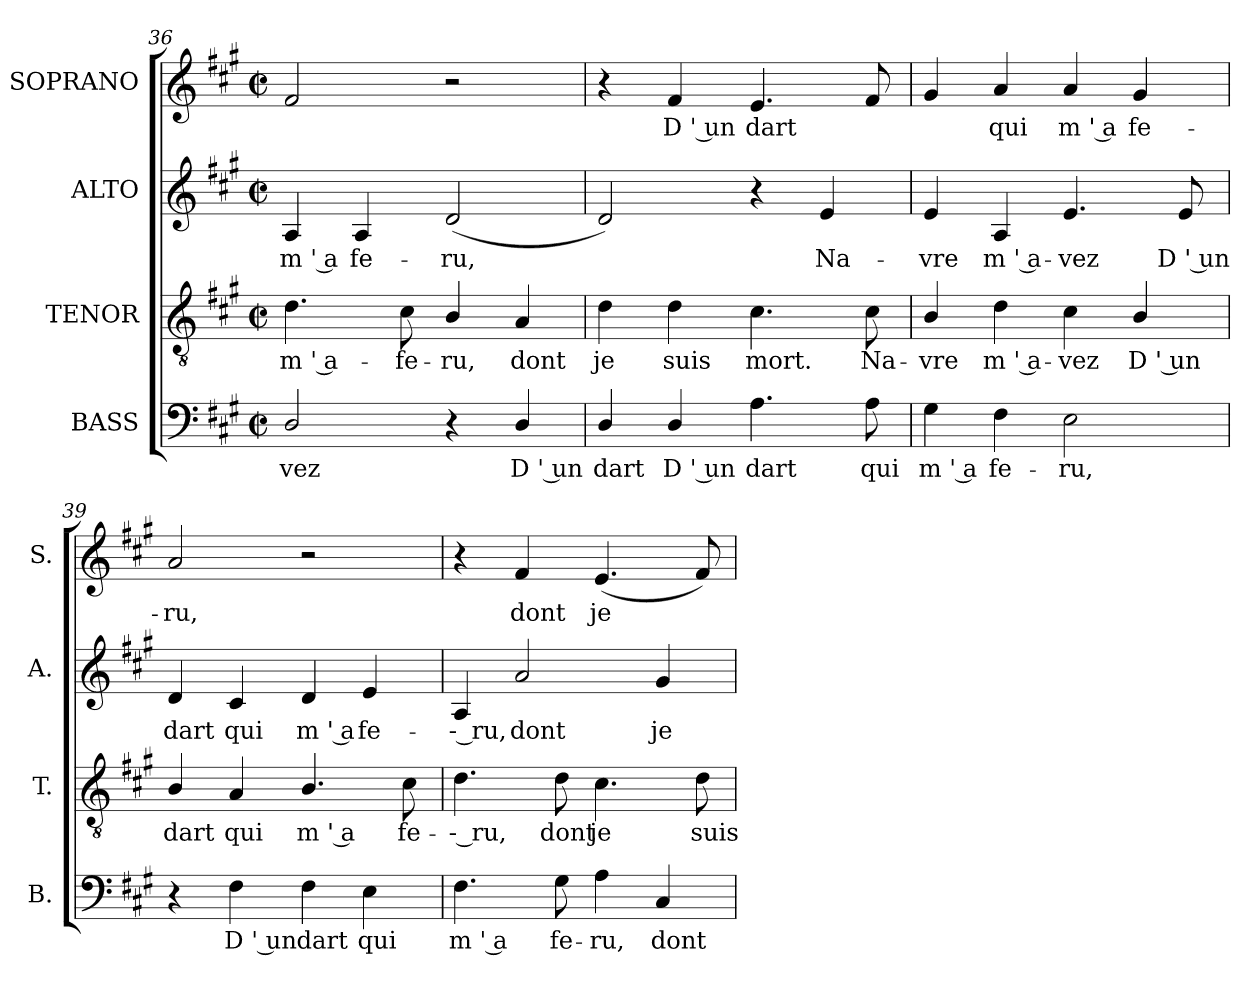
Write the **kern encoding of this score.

**kern	**text	**kern	**text	**kern	**text	**kern	**text
*part4	*part4	*part3	*part3	*part2	*part2	*part1	*part1
*staff4	*staff4	*staff3	*staff3	*staff2	*staff2	*staff1	*staff1
*I"BASS	*	*I"TENOR	*	*I"ALTO	*	*I"SOPRANO	*
*I'B.	*	*I'T.	*	*I'A.	*	*I'S.	*
*clefF4	*	*clefGv2	*	*clefG2	*	*clefG2	*
*	*	*ITrd7c12	*	*	*	*	*
*k[f#c#g#]	*	*k[f#c#g#]	*	*k[f#c#g#]	*	*k[f#c#g#]	*
*f#:	*	*f#:	*	*f#:	*	*f#:	*
*M2/2	*	*M2/2	*	*M2/2	*	*M2/2	*
*met(c|)	*	*met(c|)	*	*met(c|)	*	*met(c|)	*
=36	=36	=36	=36	=36	=36	=36	=36
!	!LO:LY:b:color=#000000	!	!	!	!	!	!
!	!	!	!LO:LY:b:color=#000000	!	!	!	!
!	!	!	!	!	!LO:LY:b:color=#000000	!	!
2Di/	-vez	4.Di\	m ' a-	4Ai/	m ' a	2f#i/	.
!	!	!	!	!	!LO:LY:b:color=#000000	!	!
.	.	.	.	4Ai/	fe-	.	.
!	!	!	!LO:LY:b:color=#000000	!	!	!	!
.	.	8C#i\	-fe-	.	.	.	.
!	!	!	!LO:LY:b:color=#000000	!	!	!	!
!	!	!	!	!	!LO:LY:b:color=#000000	!	!
4r	.	4BBi/	-ru,	(2di/	-ru,	2r	.
!	!LO:LY:b:color=#000000	!	!	!	!	!	!
!	!	!	!LO:LY:b:color=#000000	!	!	!	!
4Di/	D ' un	4AAi/	dont	.	.	.	.
!!LO:PB:g=z
=37	=37	=37	=37	=37	=37	=37	=37
!	!LO:LY:b:color=#000000	!	!	!	!	!	!
!	!	!	!LO:LY:b:color=#000000	!	!	!	!
4Di/	dart	4Di\	je	2di/)	.	4r	.
!	!LO:LY:b:color=#000000	!	!	!	!	!	!
!	!	!	!LO:LY:b:color=#000000	!	!	!	!
!	!	!	!	!	!	!	!LO:LY:b:color=#000000
4Di/	D ' un	4Di\	suis	.	.	4f#i/	D ' un
!	!LO:LY:b:color=#000000	!	!	!	!	!	!
!	!	!	!LO:LY:b:color=#000000	!	!	!	!
!	!	!	!	!	!	!	!LO:LY:b:color=#000000
4.Ai\	dart	4.C#i\	mort.	4r	.	4.ei/	dart
!	!	!	!	!	!LO:LY:b:color=#000000	!	!
.	.	.	.	4ei/	Na-	.	.
!	!LO:LY:b:color=#000000	!	!	!	!	!	!
!	!	!	!LO:LY:b:color=#000000	!	!	!	!
8Ai\	qui	8C#i\	Na-	.	.	8f#i/	.
=38	=38	=38	=38	=38	=38	=38	=38
!	!LO:LY:b:color=#000000	!	!	!	!	!	!
!	!	!	!LO:LY:b:color=#000000	!	!	!	!
!	!	!	!	!	!LO:LY:b:color=#000000	!	!
4G#i\	m ' a	4BBi/	-vre	4ei/	-vre	4g#i/	.
!	!LO:LY:b:color=#000000	!	!	!	!	!	!
!	!	!	!LO:LY:b:color=#000000	!	!	!	!
!	!	!	!	!	!LO:LY:b:color=#000000	!	!
!	!	!	!	!	!	!	!LO:LY:b:color=#000000
4F#i\	fe-	4Di\	m ' a-	4Ai/	m ' a-	4ai/	qui
!	!LO:LY:b:color=#000000	!	!	!	!	!	!
!	!	!	!LO:LY:b:color=#000000	!	!	!	!
!	!	!	!	!	!LO:LY:b:color=#000000	!	!
!	!	!	!	!	!	!	!LO:LY:b:color=#000000
2Ei\	-ru,	4C#i\	-vez	4.ei/	-vez	4ai/	m ' a
!	!	!	!LO:LY:b:color=#000000	!	!	!	!
!	!	!	!	!	!	!	!LO:LY:b:color=#000000
.	.	4BBi/	D ' un	.	.	4g#i/	fe-
!	!	!	!	!	!LO:LY:b:color=#000000	!	!
.	.	.	.	8ei/	D ' un	.	.
=39	=39	=39	=39	=39	=39	=39	=39
!	!	!	!LO:LY:b:color=#000000	!	!	!	!
!	!	!	!	!	!LO:LY:b:color=#000000	!	!
!	!	!	!	!	!	!	!LO:LY:b:color=#000000
4r	.	4BBi/	dart	4di/	dart	2ai/	-ru,
!	!LO:LY:b:color=#000000	!	!	!	!	!	!
!	!	!	!LO:LY:b:color=#000000	!	!	!	!
!	!	!	!	!	!LO:LY:b:color=#000000	!	!
4F#i\	D ' un	4AAi/	qui	4c#i/	qui	.	.
!	!LO:LY:b:color=#000000	!	!	!	!	!	!
!	!	!	!LO:LY:b:color=#000000	!	!	!	!
!	!	!	!	!	!LO:LY:b:color=#000000	!	!
4F#i\	dart	4.BBi/	m ' a	4di/	m ' a	2r	.
!	!LO:LY:b:color=#000000	!	!	!	!	!	!
!	!	!	!	!	!LO:LY:b:color=#000000	!	!
4Ei\	qui	.	.	4ei/	fe-	.	.
!	!	!	!LO:LY:b:color=#000000	!	!	!	!
.	.	8C#i\	fe-	.	.	.	.
!!LO:LB:g=z
=40	=40	=40	=40	=40	=40	=40	=40
!	!LO:LY:b:color=#000000	!	!	!	!	!	!
!	!	!	!LO:LY:b:color=#000000	!	!	!	!
!	!	!	!	!	!LO:LY:b:color=#000000	!	!
4.F#i\	m ' a	4.Di\	-- ru,	4Ai/	-- ru,	4r	.
!	!	!	!	!	!LO:LY:b:color=#000000	!	!
!	!	!	!	!	!	!	!LO:LY:b:color=#000000
.	.	.	.	2ai/	dont	4f#i/	dont
!	!LO:LY:b:color=#000000	!	!	!	!	!	!
!	!	!	!LO:LY:b:color=#000000	!	!	!	!
8G#i\	fe-	8Di\	dont	.	.	.	.
!	!LO:LY:b:color=#000000	!	!	!	!	!	!
!	!	!	!LO:LY:b:color=#000000	!	!	!	!
!	!	!	!	!	!	!	!LO:LY:b:color=#000000
4Ai\	-ru,	4.C#i\	je	.	.	(4.ei/	je
!	!LO:LY:b:color=#000000	!	!	!	!	!	!
!	!	!	!	!	!LO:LY:b:color=#000000	!	!
4C#i/	dont	.	.	4g#i/	je	.	.
!	!	!	!LO:LY:b:color=#000000	!	!	!	!
.	.	8Di\	suis	.	.	8f#i/)	.
=	=	=	=	=	=	=	=
*-	*-	*-	*-	*-	*-	*-	*-
